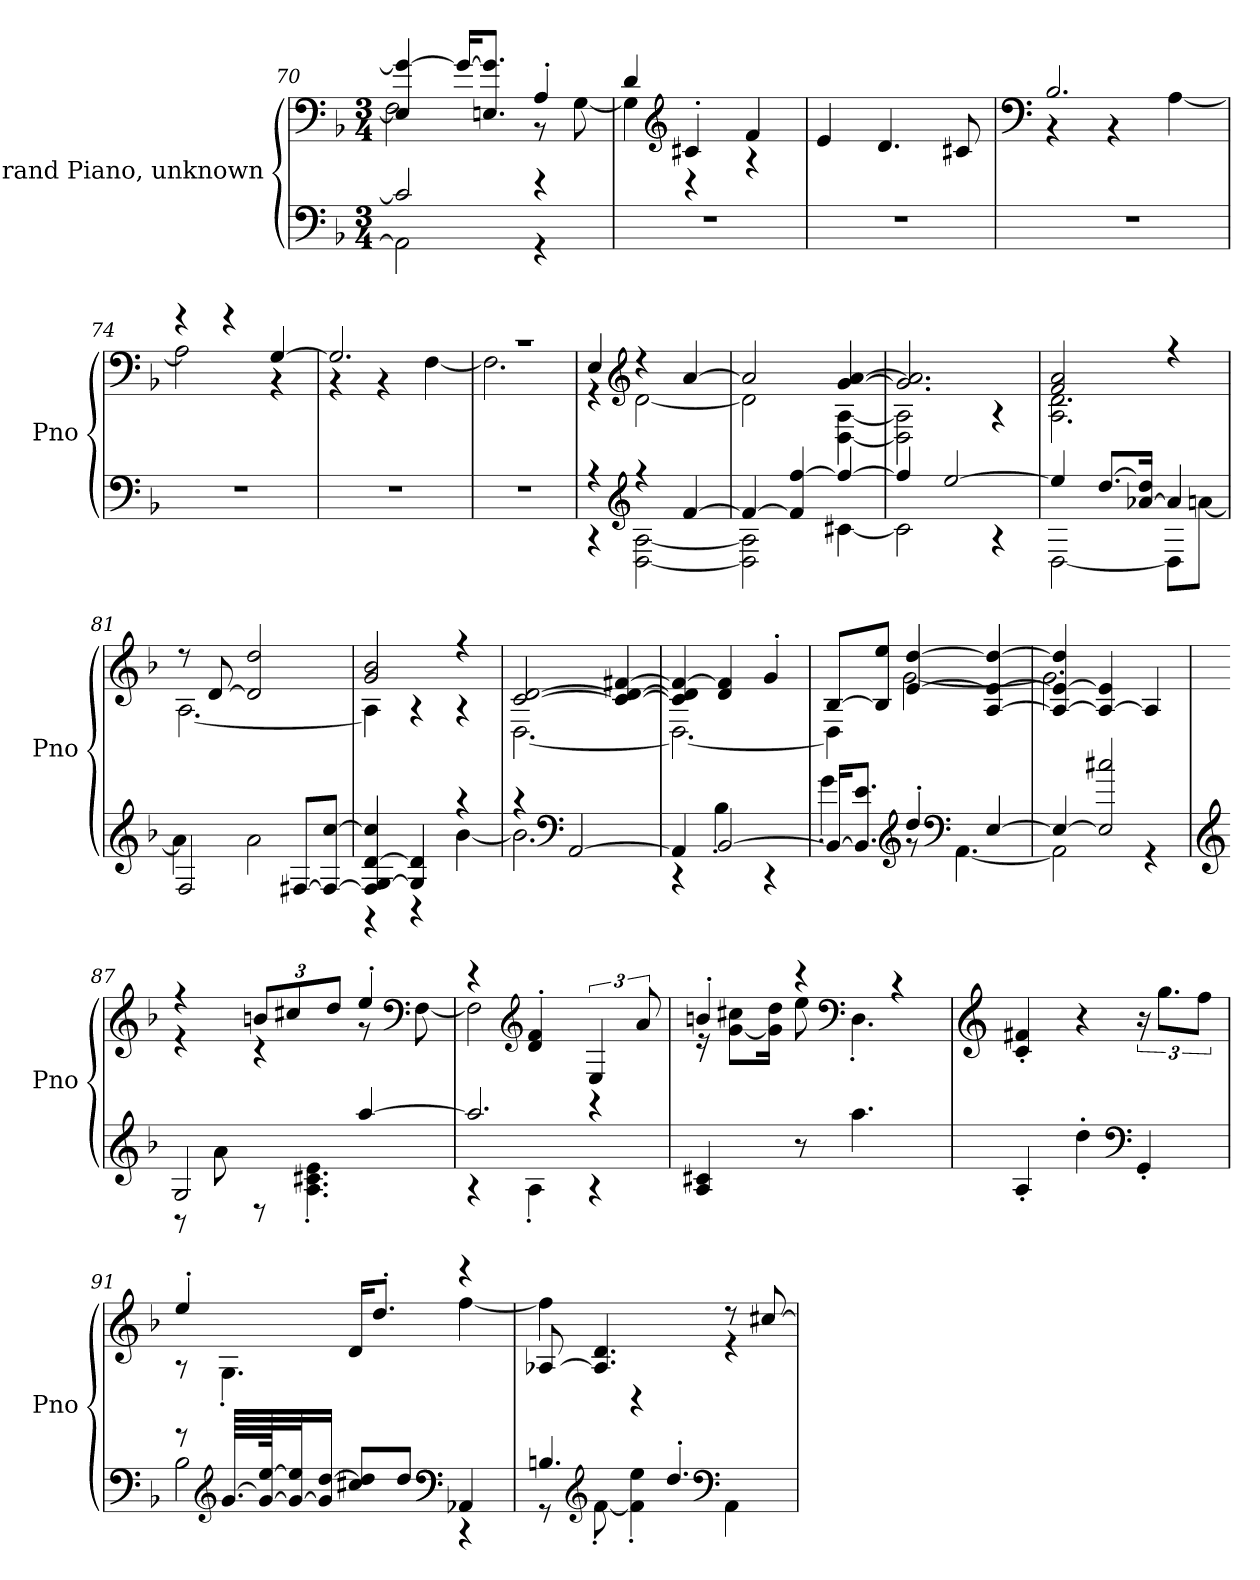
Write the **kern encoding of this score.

**kern	**kern
*part1	*part1
*staff2	*staff1
*I"Grand Piano, unknown	*
*I'Pno	*
*clefF4	*clefF4
*k[b-]	*k[b-]
*M3/4	*M3/4
=70	=70
*^	*^
2c#/]	2AA\]	4E-/] 4g/_	2F\
.	.	16g/KL_	.
.	.	8.En/ 8.g/]J	.
4r	4r	4A'/	8r
.	.	.	[8G\
*v	*v	*	*
=71	=71	=71
2.r	4d/	4G\]
*	*clefG2	*
.	4c#X'/	4r
.	4f/	4r
*	*v	*v
=72	=72
2.r	4e/
.	4.d/
.	8c#X/
!!LO:LB:g=z
=73	=73
*	*clefF4
*	*^
2.r	2.B-/	4r
.	.	4r
.	.	[4A\
=74	=74	=74
2.r	4r	2A\]
.	4r	.
.	[4G/	4r
=75	=75	=75
2.r	2.G/]	4r
.	.	4r
.	.	[4F\
=76	=76	=76
2.r	2.r	2.F\]
=77	=77	=77
*^	*	*
4r	4r	4E/	4r
*clefG2	*	*clefG2	*
4r	[2D\ [2A\	4r	[2d\
[4f/	.	[4a/	.
=78	=78	=78	=78
4f/_	2D\] 2A\]	2a/]	2d\]
4f/] [4ff/	.	.	.
4ff/_	[4c#X\	[4g/ [4a/	[4D\ [4A\
=79	=79	=79	=79
4ff/]	2c#\]	2.g/] 2.a/]	2D\] 2A\]
[2ee/	.	.	.
.	4r	.	4r
=80	=80	=80	=80
4ee/]	[2D\	2f/ 2a/	2.A\ 2.d\
[8.dd/L	.	.	.
[16a-X/ 16dd/]Jk	.	.	.
4a-/]	8D\L]	4r	.
.	[8an\J	.	.
!!LO:LB:g=z	!!
=81	=81	=81	=81
2F/	4a\]	8r	[2.A\
.	.	[8d/	.
.	2a\	2d/] 2dd/	.
[8F#X/L	.	.	.
8F#/_ [8cc/J	.	.	.
=82	=82	=82	=82
4F#/] [4G/ [4d/ 4cc/]	4r	2g/ 2b-/	4A\]
4G/] 4d/]	4r	.	4r
4r	[4b-\	4r	4r
=83	=83	=83	=83
4r	2.b-\]	[2c/ [2d/	[2.D\
*clefF4	*	*	*
[2AA/	.	.	.
.	.	4c/_ 4d/_ [4f#X/	.
=84	=84	=84	=84
4AA/]	4r	4c/] 4d/] 4f#/_	2.D\_
[2BB-/	4B-'\	4d/ 4f#/]	.
.	4r	4g'/	.
=85	=85	=85	=85
16BB-/KL_	4g'\	[8B-/L	4D\]
8.BB-/] 8.e/J	.	.	.
.	.	8B-/] 8ee/J	.
*clefG2	*	*	*
4dd'/	8r	[4e/ [4dd/	[2g\
*clefF4	*	*	*
.	[4.AA\	.	.
[4E/	.	[4A/ 4e/_ 4dd/_	.
=86	=86	=86	=86
4E/_	2AA\]	4A/_ 4e/_ 4dd/]	2.g\]
2E/] 2cc#X/	.	4A/_ 4e/]	.
.	4r	4A/]	.
!!LO:PB:g=z	!!
=87	=87	=87	=87
*clefG2	*	*	*
2G/	8r	4r	4r
.	8a\	.	.
*	*	*Xbrackettup	*
.	8r	12bn/L	4r
.	.	12cc#X/	.
.	4.A\' 4.c#X\' 4.e\'	.	.
.	.	12dd/J	.
[4aa/	.	4ee'/	8r
*	*	*clefF4	*
.	.	.	[8F\
=88	=88	=88	=88
2.aa/]	4r	4r	2F\]
*	*	*clefG2	*
.	4A'\	4d/' 4f/'	.
*	*	*brackettup	*
.	4r	6E/	4r
.	.	12a/	.
*v	*v	*	*
=89	=89	=89
4A/ 4c#X/	4bn'/	16r
.	.	[8g\ 8cc#X\L
.	.	16g\] 16dd\Jk
8r	4r	8ee\
*	*clefF4	*
4.aa\	.	4.D'\
.	4r	.
*	*v	*v
=90	=90
*	*clefG2
4A'/	4c/' 4f#X/'
4dd'\	4r
*clefF4	*
4GG'/	24r
.	12.gg\L
.	12ff\J
!!LO:LB:g=z
=91	=91
*^	*^
8r	2B-\	4ee'/	8r
*clefG2	*	*	*
[64.g/LLLL	.	.	4.G'\
128g/_ [128ee/JK	.	.	.
32g/_ 32ee/]J	.	.	.
16g/] [16dd/JJ	.	.	.
8cc#X/ 8dd/]L	.	16d/KL	.
.	.	8.dd'/J	.
8dd/J	.	.	.
*clefF4	*	*	*
4AA-X/	4r	4r	[4ff\
=92	=92	=92	=92
4.Bn/	8r	[8A-X/	4ff\]
*clefG2	*	*	*
.	[8f'\	4.A-/] 4.d/	.
.	4f\]' 4ee\'	.	4r
4.dd'/	.	.	.
*clefF4	*	*	*
.	4AA\	8r	4r
.	.	[8cc#X/	.
*v	*v	*	*
*	*v	*v
=	=
*-	*-
